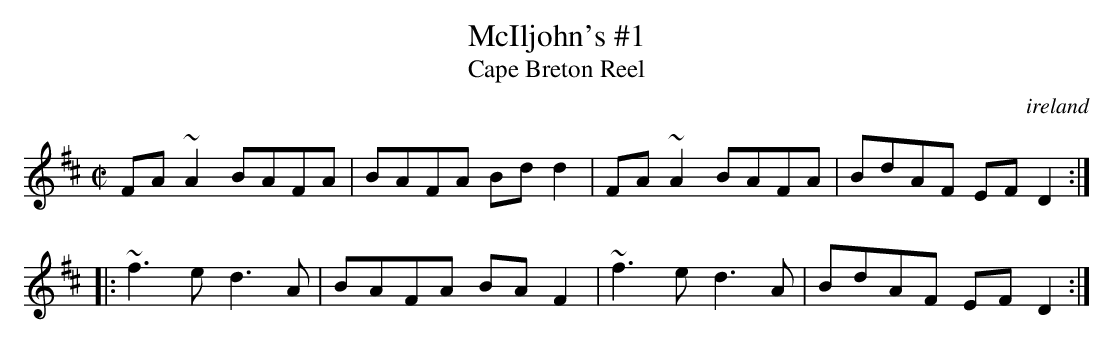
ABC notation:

X:1
T:McIljohn's #1
T:Cape Breton Reel
O:ireland
M:C|
K:D
FA~A2 BAFA|BAFA Bdd2|FA~A2 BAFA|BdAF EFD2:|
|:~f3e d3A|BAFA BAF2|~f3e d3A|BdAF EFD2:|
